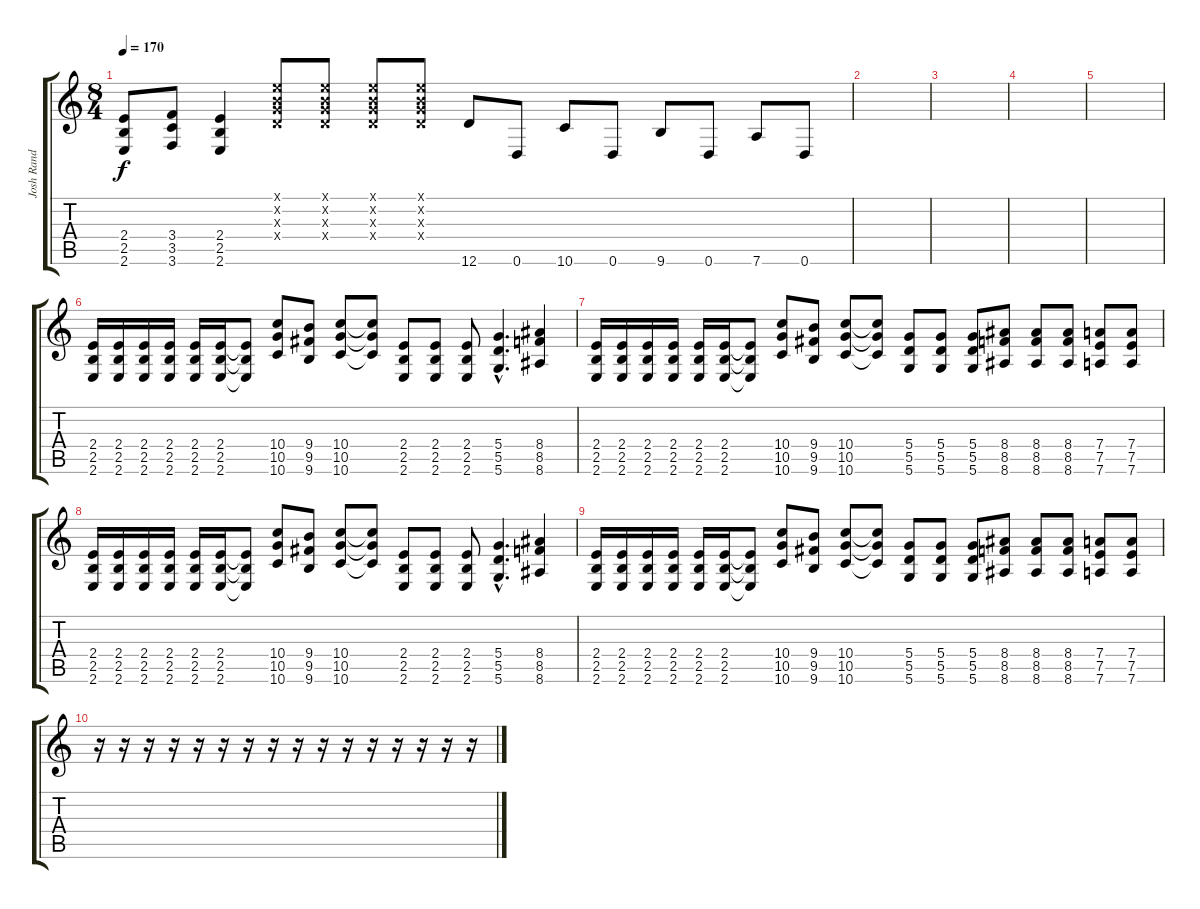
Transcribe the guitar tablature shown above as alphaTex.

\track ("Josh Rand" "Josh Rand") {instrument distortionguitar}
\staff {score tabs}
\tuning (E4 B3 G3 D3 A2 D2) {hide}
\ts (8 4)
\tempo 170
\clef g2
\ks c
(2.4 2.5 2.6).8{dy f} (3.4 3.5 3.6).8 (2.4 2.5 2.6).4 (0.1{x} 0.2{x} 0.3{x} 0.4{x}).8 (0.1{x} 0.2{x} 0.3{x} 0.4{x}).8 (0.1{x} 0.2{x} 0.3{x} 0.4{x}).8 (0.1{x} 0.2{x} 0.3{x} 0.4{x}).8 12.6.8 0.6.8 10.6.8 0.6.8 9.6.8 0.6.8 7.6.8 0.6.8 |
|
|
|
|
(2.4 2.5 2.6).16 (2.4 2.5 2.6).16 (2.4 2.5 2.6).16 (2.4 2.5 2.6).16 (2.4 2.5 2.6).16 (2.4 2.5 2.6).16 (2.4{t} 2.5{t} 2.6{t}).8 (10.4 10.5 10.6).8 (9.4 9.5 9.6).8 (10.4 10.5 10.6).8 (10.4{t} 10.5{t} 10.6{t}).8 (2.4 2.5 2.6).8 (2.4 2.5 2.6).8 (2.4 2.5 2.6).8 (5.4{hac} 5.5{hac} 5.6{hac}).4{d} (8.4 8.5 8.6).4 |
(2.4 2.5 2.6).16 (2.4 2.5 2.6).16 (2.4 2.5 2.6).16 (2.4 2.5 2.6).16 (2.4 2.5 2.6).16 (2.4 2.5 2.6).16 (2.4{t} 2.5{t} 2.6{t}).8 (10.4 10.5 10.6).8 (9.4 9.5 9.6).8 (10.4 10.5 10.6).8 (10.4{t} 10.5{t} 10.6{t}).8 (5.4 5.5 5.6).8 (5.4 5.5 5.6).8 (5.4 5.5 5.6).8 (8.4 8.5 8.6).8 (8.4 8.5 8.6).8 (8.4 8.5 8.6).8 (7.4 7.5 7.6).8 (7.4 7.5 7.6).8 |
(2.4 2.5 2.6).16 (2.4 2.5 2.6).16 (2.4 2.5 2.6).16 (2.4 2.5 2.6).16 (2.4 2.5 2.6).16 (2.4 2.5 2.6).16 (2.4{t} 2.5{t} 2.6{t}).8 (10.4 10.5 10.6).8 (9.4 9.5 9.6).8 (10.4 10.5 10.6).8 (10.4{t} 10.5{t} 10.6{t}).8 (2.4 2.5 2.6).8 (2.4 2.5 2.6).8 (2.4 2.5 2.6).8 (5.4{hac} 5.5{hac} 5.6{hac}).4{d} (8.4 8.5 8.6).4 |
(2.4 2.5 2.6).16 (2.4 2.5 2.6).16 (2.4 2.5 2.6).16 (2.4 2.5 2.6).16 (2.4 2.5 2.6).16 (2.4 2.5 2.6).16 (2.4{t} 2.5{t} 2.6{t}).8 (10.4 10.5 10.6).8 (9.4 9.5 9.6).8 (10.4 10.5 10.6).8 (10.4{t} 10.5{t} 10.6{t}).8 (5.4 5.5 5.6).8 (5.4 5.5 5.6).8 (5.4 5.5 5.6).8 (8.4 8.5 8.6).8 (8.4 8.5 8.6).8 (8.4 8.5 8.6).8 (7.4 7.5 7.6).8 (7.4 7.5 7.6).8 |
r.16 r.16 r.16 r.16 r.16 r.16 r.16 r.16 r.16 r.16 r.16 r.16 r.16 r.16 r.16 r.16
